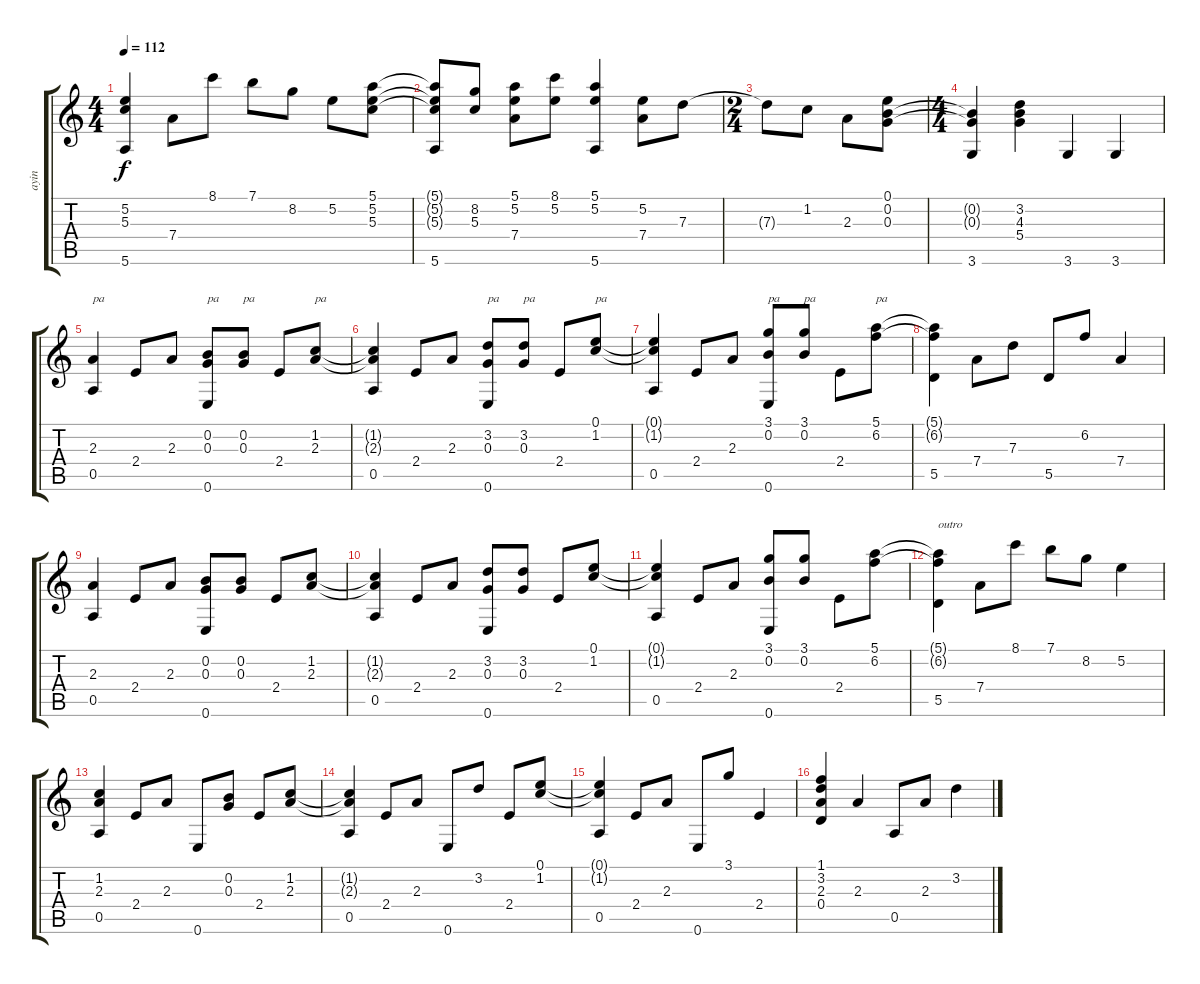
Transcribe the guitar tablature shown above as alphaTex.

\track ("ayin'" "ayin") {instrument acousticguitarnylon}
\staff {score tabs}
\tuning (E4 B3 G3 D3 A2 E2) {hide}
\ts (4 4)
\tempo 112
\clef g2
\ks c
(5.2 5.3 5.6).4{dy f} 7.4.8 8.1.8 7.1.8 8.2.8 5.2.8 (5.1 5.2 5.3).8 |
(5.1{t} 5.2{t} 5.3{t} 5.6).8 (8.2 5.3).8 (5.1 5.2 7.4).8 (8.1 5.2).8 (5.1 5.2 5.6).4 (5.2 7.4).8 7.3.8 |
\ts (2 4)
7.3{t}.8 1.2.8 2.3.8 (0.1 0.2 0.3).8 |
\ts (4 4)
(0.2{t} 0.3{t} 3.6).4 (3.2 4.3 5.4).4 3.6.4 3.6.4 |
(2.3 0.5).4{txt "pa"} 2.4.8 2.3.8 (0.2 0.3 0.6).8{txt "pa"} (0.2 0.3).8{txt "pa"} 2.4.8 (1.2 2.3).8{txt "pa"} |
(1.2{t} 2.3{t} 0.5).4 2.4.8 2.3.8 (3.2 0.3 0.6).8{txt "pa"} (3.2 0.3).8{txt "pa"} 2.4.8 (0.1 1.2).8{txt "pa"} |
(0.1{t} 1.2{t} 0.5).4 2.4.8 2.3.8 (3.1 0.2 0.6).8{txt "pa"} (3.1 0.2).8{txt "pa"} 2.4.8 (5.1 6.2).8{txt "pa"} |
(5.1{t} 6.2{t} 5.5).4 7.4.8 7.3.8 5.5.8 6.2.8 7.4.4 |
(2.3 0.5).4 2.4.8 2.3.8 (0.2 0.3 0.6).8 (0.2 0.3).8 2.4.8 (1.2 2.3).8 |
(1.2{t} 2.3{t} 0.5).4 2.4.8 2.3.8 (3.2 0.3 0.6).8 (3.2 0.3).8 2.4.8 (0.1 1.2).8 |
(0.1{t} 1.2{t} 0.5).4 2.4.8 2.3.8 (3.1 0.2 0.6).8 (3.1 0.2).8 2.4.8 (5.1 6.2).8 |
(5.1{t} 6.2{t} 5.5).4{txt "outro"} 7.4.8 8.1.8 7.1.8 8.2.8 5.2.4 |
(1.2 2.3 0.5).4 2.4.8 2.3.8 0.6.8 (0.2 0.3).8 2.4.8 (1.2 2.3).8 |
(1.2{t} 2.3{t} 0.5).4 2.4.8 2.3.8 0.6.8 3.2.8 2.4.8 (0.1 1.2).8 |
(0.1{t} 1.2{t} 0.5).4 2.4.8 2.3.8 0.6.8 3.1.8 2.4.4 |
(1.1 3.2 2.3 0.4).4 2.3.4 0.5.8 2.3.8 3.2.4
